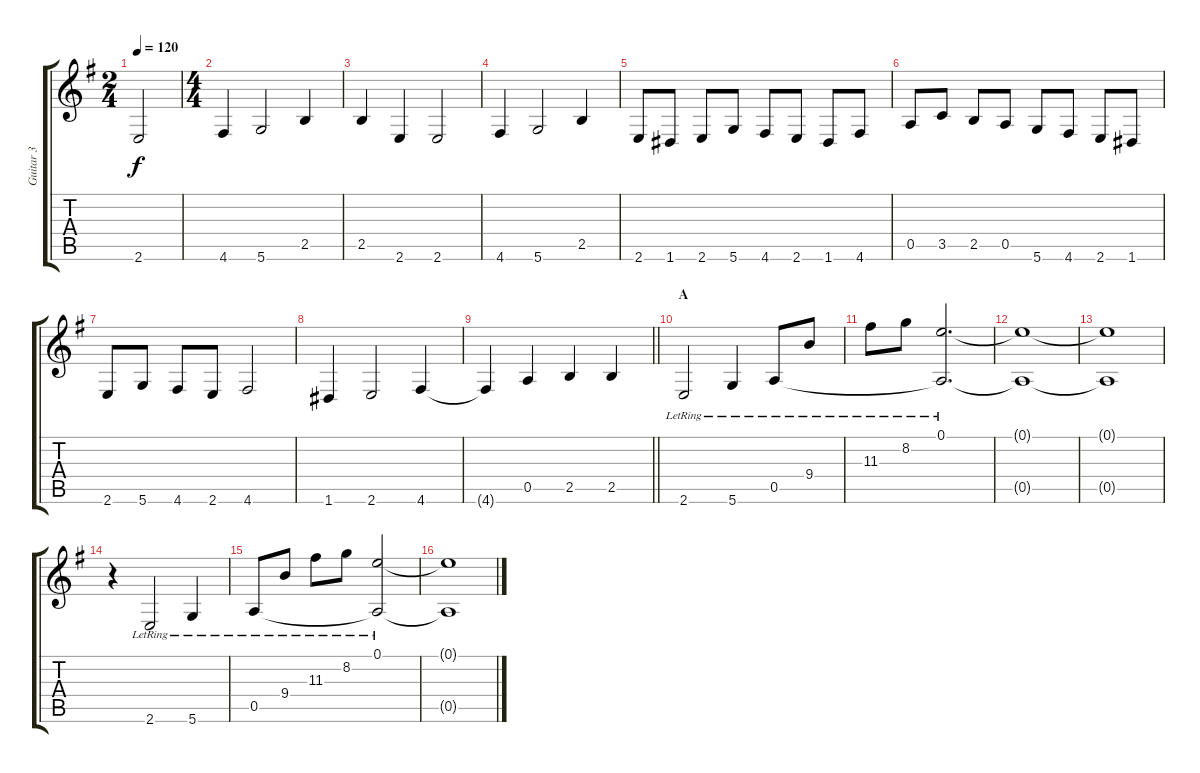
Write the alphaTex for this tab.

\track ("Guitar 3" "Guitar 3") {instrument acousticguitarnylon}
\staff {score tabs}
\tuning (E4 B3 G3 D3 A2 D2) {hide}
\ts (2 4)
\tempo 120
\clef g2
\ks eminor
2.6.2{dy f} |
\ts (4 4)
4.6.4 5.6.2 2.5.4 |
2.5.4 2.6.4 2.6.2 |
4.6.4 5.6.2 2.5.4 |
2.6.8 1.6.8 2.6.8 5.6.8 4.6.8 2.6.8 1.6.8 4.6.8 |
0.5.8 3.5.8 2.5.8 0.5.8 5.6.8 4.6.8 2.6.8 1.6.8 |
2.6.8 5.6.8 4.6.8 2.6.8 4.6.2 |
1.6.4 2.6.2 4.6.4 |
\barLineRight lightlight
4.6{t}.4 0.5.4 2.5.4 2.5.4 |
\section ("" "A")
2.6{lr}.2 5.6{lr}.4 0.5{lr}.8 9.4{lr}.8 |
11.3{lr}.8 8.2{lr}.8 (0.1{lr} 0.5{t}).2{d} |
(0.1{t} 0.5{t}).1 |
(0.1{t} 0.5{t}).1 |
r.4 2.6{lr}.2 5.6{lr}.4 |
0.5{lr}.8 9.4{lr}.8 11.3{lr}.8 8.2{lr}.8 (0.1{lr} 0.5{t}).2 |
(0.1{t} 0.5{t}).1
